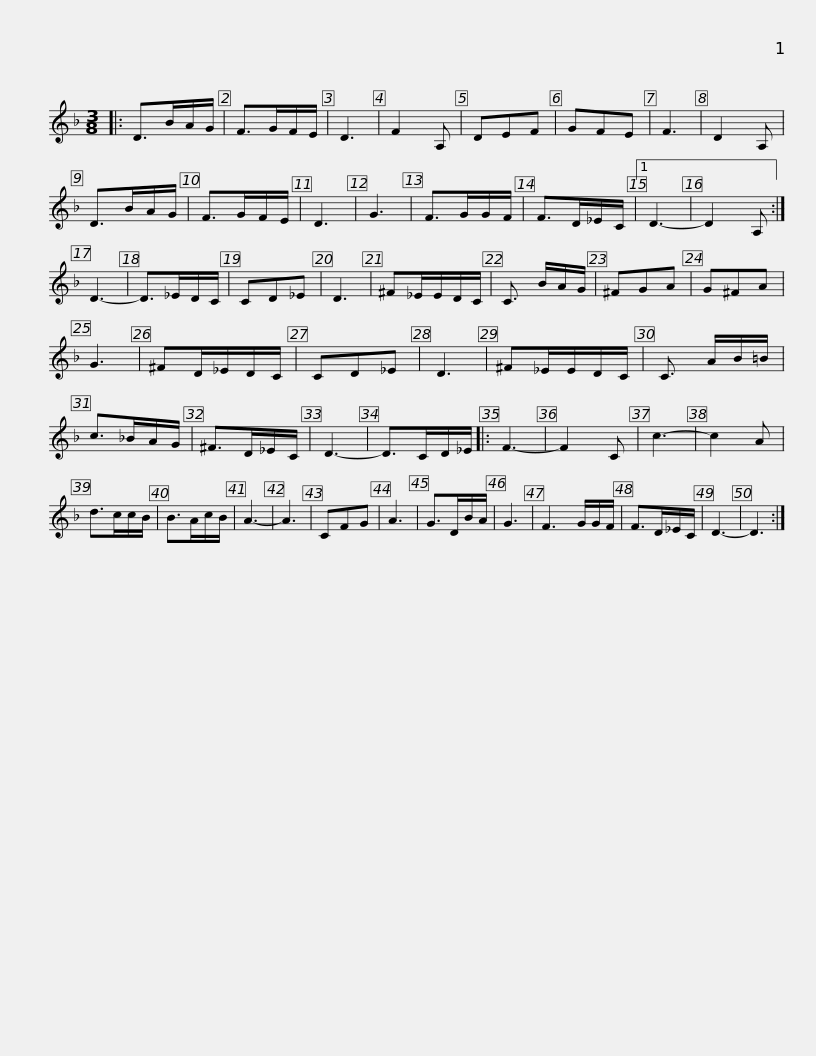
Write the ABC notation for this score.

X:1
L:1/8
M:3/8
I:linebreak $
K:Dmin
V:1 treble
V:1
|: D>BA/G/ | F>GF/E/ | D3 | F2 A, | DEF | %5
 GFE | F3 | D2 A, | D>BA/G/ | F>GF/E/ | %10
 D3 | G3 | F>GG/F/ |$ F>D_E/C/ |1 D3- | %15
 D2 A, :| D3- | D>_ED/C/ | CD_E | D3 | %20
 ^F_E/E/D/C/ | C3/2 B/A/G/ | ^FGA | G^FA | G3 |$ %25
 ^FD/_E/D/C/ | CD_E | D3 | ^F_E/E/D/C/ | C3/2 A/B/=B/ | %30
 c>_BA/G/ | ^F>D_E/C/ | D3- | D>CD/_E/ |: F3- |$ %35
 F2 C | c3- | c2 A | d>cc/B/ | B>Ac/B/ | %40
 A3- | A3 | CFG | A3 | G>DB/A/ | %45
 G3 | F3 G/G/F/ | F>D_E/C/ |$ D3- | D3 :| %50
